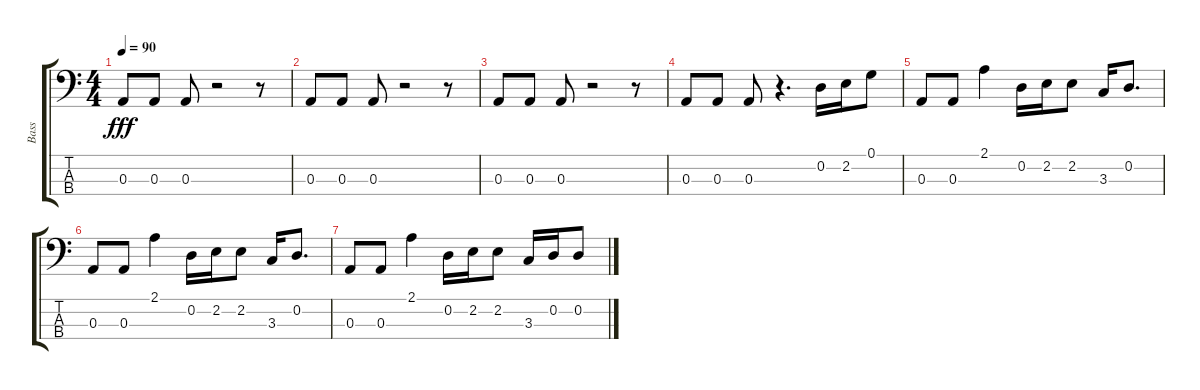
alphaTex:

\track ("Bass" "Bass") {instrument electricbassfinger}
\staff {score tabs}
\tuning (G2 D2 A1 E1) {hide}
\ts (4 4)
\tempo 90
\clef f4
\ks c
0.3.8{dy fff} 0.3.8 0.3.8 r.2 r.8 |
0.3.8 0.3.8 0.3.8 r.2 r.8 |
0.3.8 0.3.8 0.3.8 r.2 r.8 |
0.3.8 0.3.8 0.3.8 r.4{d} 0.2.16 2.2.16 0.1.8 |
0.3.8 0.3.8 2.1.4 0.2.16 2.2.16 2.2.8 3.3.16 0.2.8{d} |
0.3.8 0.3.8 2.1.4 0.2.16 2.2.16 2.2.8 3.3.16 0.2.8{d} |
0.3.8 0.3.8 2.1.4 0.2.16 2.2.16 2.2.8 3.3.16 0.2.16 0.2.8
